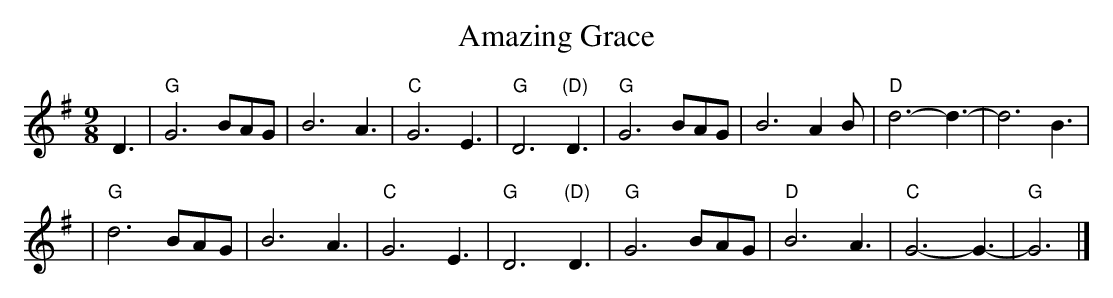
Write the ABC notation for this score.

X:1
T: Amazing Grace
M: 9/8
L: 1/8
K: G
D3 \
| "G"G6 BAG | B6 A3  | "C"G6  E3  | "G"D6 "(D)"D3 \
| "G"G6 BAG | B6 A2B | "D"d6- d3- |    d6      B3 |
| "G"d6 BAG | B6 A3  | "C"G6  E3  | "G"D6 "(D)"D3 \
| "G"G6 BAG | "D"B6 A3 | "C"G6- G3- | "G"G6  |]
